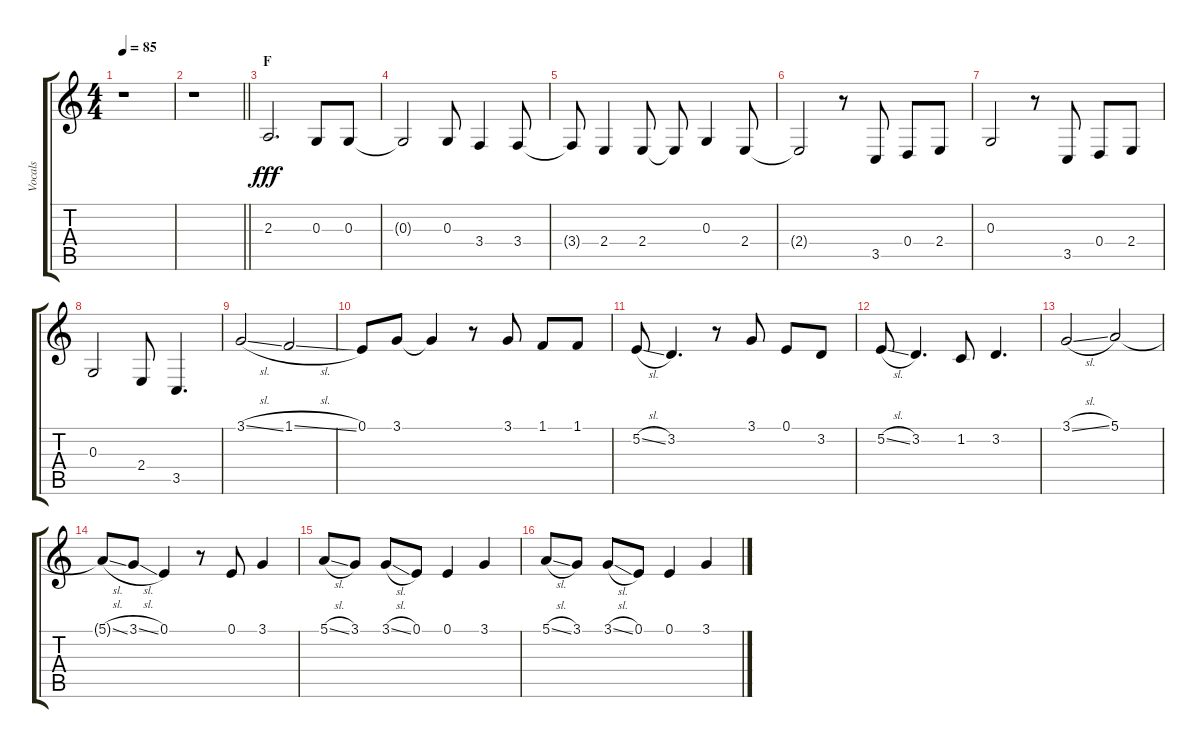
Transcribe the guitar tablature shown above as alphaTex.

\track ("Vocals" "Vocals") {instrument voiceoohs}
\staff {score tabs}
\tuning (E4 B3 G3 D3 A2 E2) {hide}
\ts (4 4)
\tempo 85
\clef g2
\ks c
r.1{dy fff} |
\barLineRight lightlight
r.1 |
\section ("" "F")
2.3.2{d} 0.3.8 0.3.8 |
0.3{t}.2 0.3.8 3.4.4 3.4.8 |
3.4{t}.8 2.4.4 2.4.8 2.4{t}.8 0.3.4 2.4.8 |
2.4{t}.2 r.8 3.5.8 0.4.8 2.4.8 |
0.3.2 r.8 3.5.8 0.4.8 2.4.8 |
0.3.2 2.4.8 3.5.4{d} |
3.1{sl}.2 1.1{sl}.2 |
0.1.8 3.1.8 3.1{t}.4 r.8 3.1.8 1.1.8 1.1.8 |
5.2{sl}.8 3.2.4{d} r.8 3.1.8 0.1.8 3.2.8 |
5.2{sl}.8 3.2.4{d} 1.2.8 3.2.4{d} |
3.1{sl}.2 5.1.2 |
5.1{sl t}.8 3.1{sl}.8 0.1.4 r.8 0.1.8 3.1.4 |
5.1{sl}.8 3.1.8 3.1{sl}.8 0.1.8 0.1.4 3.1.4 |
5.1{sl}.8 3.1.8 3.1{sl}.8 0.1.8 0.1.4 3.1.4
